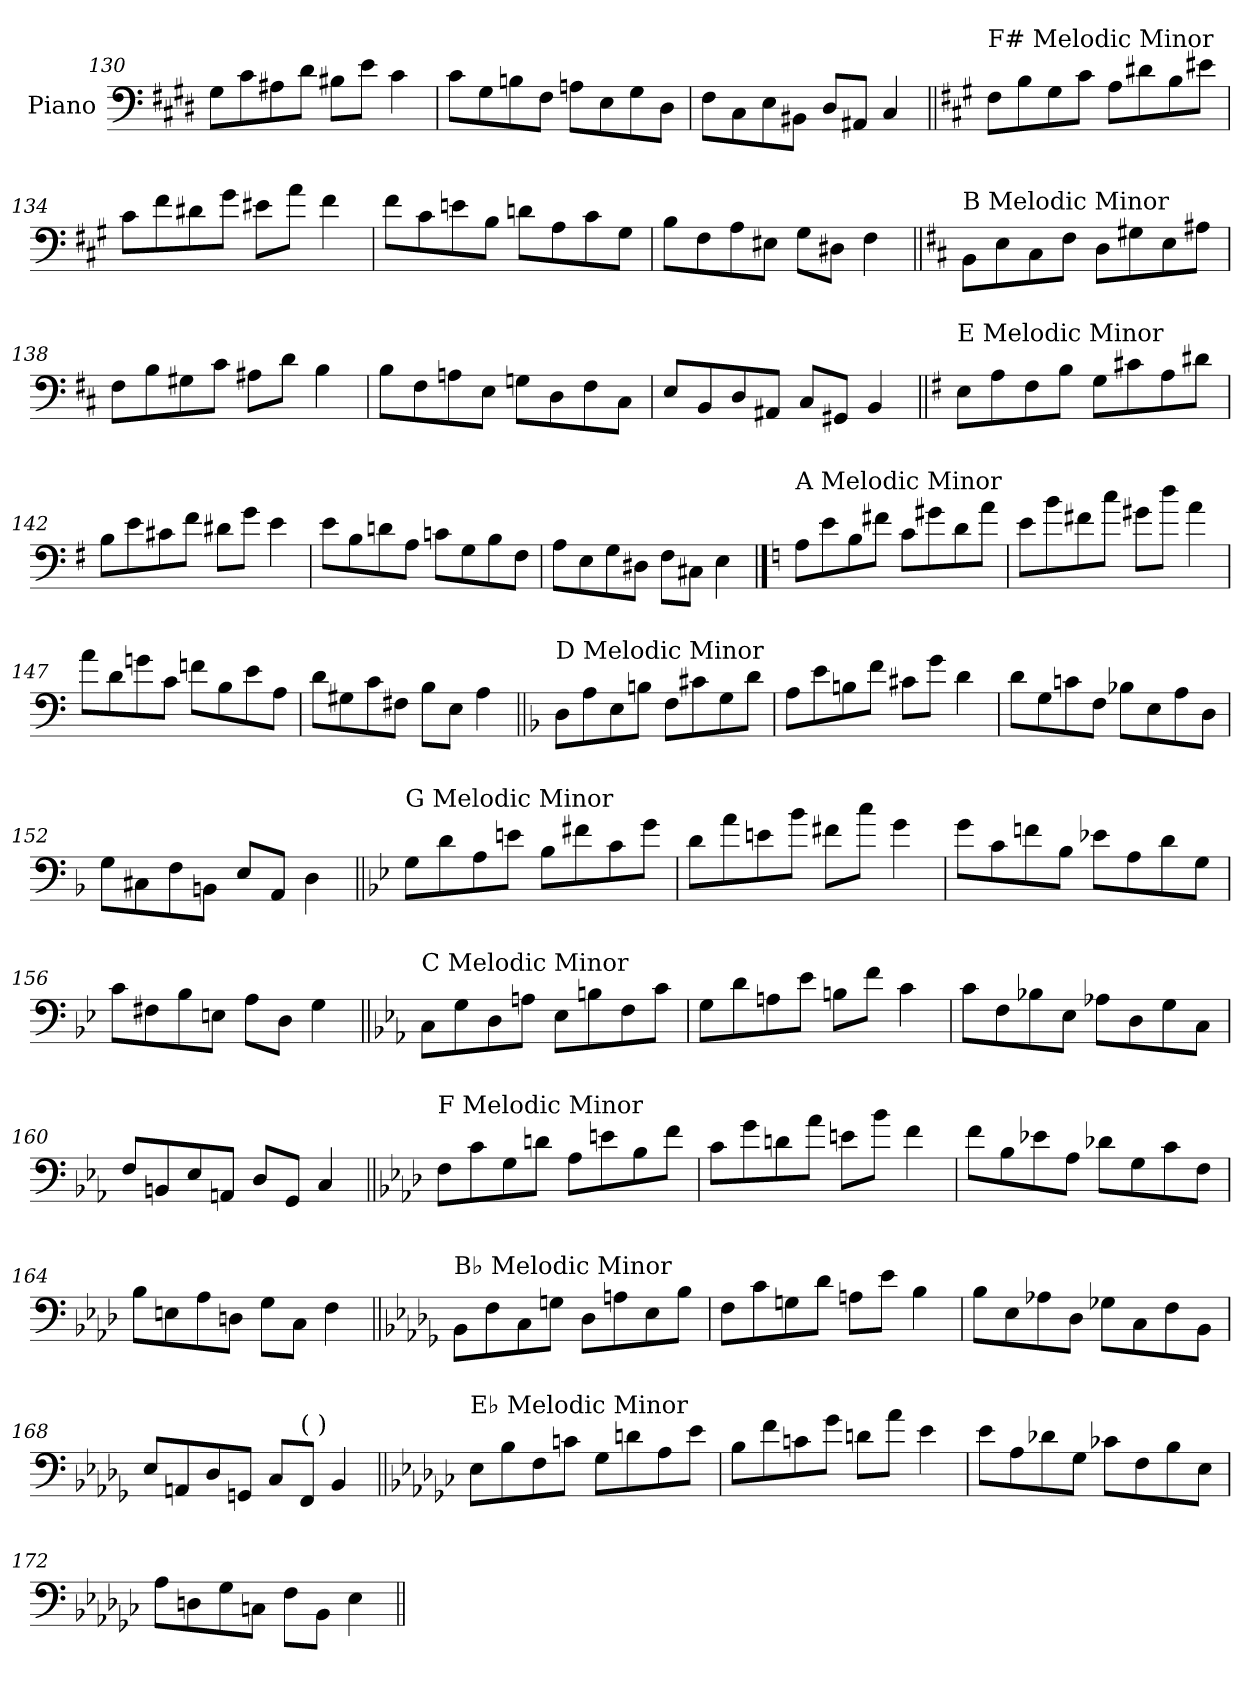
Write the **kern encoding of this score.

**kern
*part1
*staff1
*I"Piano
*I'Pno.
*clefF4
*k[f#c#g#d#]
=130
8G#\L
8c#\
8A#X\
8d#\J
8B#X\L
8e\J
4c#\
=131
8c#\L
8G#\
8Bn\
8F#\J
8An\L
8E\
8G#\
8D#\J
=132
8F#\L
8C#\
8E\
8BB#X\J
8D#/L
8AA#X/J
4C#/
!!LO:LB:g=z
=133||
*k[f#c#g#]
!LO:TX:a:t=F# Melodic Minor
8F#\L
8B\
8G#\
8c#\J
8A\L
8d#X\
8B\
8e#X\J
=134
8c#\L
8f#\
8d#X\
8g#\J
8e#X\L
8a\J
4f#\
=135
8f#\L
8c#\
8en\
8B\J
8dn\L
8A\
8c#\
8G#\J
=136
8B\L
8F#\
8A\
8E#X\J
8G#\L
8D#X\J
4F#\
!!LO:LB:g=z
=137||
*k[f#c#]
!LO:TX:a:t=B Melodic Minor
8BB\L
8E\
8C#\
8F#\J
8D\L
8G#X\
8E\
8A#X\J
=138
8F#\L
8B\
8G#X\
8c#\J
8A#X\L
8d\J
4B\
=139
8B\L
8F#\
8An\
8E\J
8Gn\L
8D\
8F#\
8C#\J
=140
8E/L
8BB/
8D/
8AA#X/J
8C#/L
8GG#X/J
4BB/
!!LO:LB:g=z
=141||
*k[f#]
!LO:TX:a:t=E Melodic Minor
8E\L
8A\
8F#\
8B\J
8G\L
8c#X\
8A\
8d#X\J
=142
8B\L
8e\
8c#X\
8f#\J
8d#X\L
8g\J
4e\
=143
8e\L
8B\
8dn\
8A\J
8cn\L
8G\
8B\
8F#\J
=144
8A\L
8E\
8G\
8D#X\J
8F#\L
8C#X\J
4E\
!!LO:PB:g=z
==145
*k[]
!LO:TX:a:t=A Melodic Minor
8A\L
8e\
8B\
8f#X\J
8c\L
8g#X\
8d\
8a\J
=146
8e\L
8b\
8f#X\
8cc\J
8g#X\L
8dd\J
4a\
=147
8a\L
8d\
8gn\
8c\J
8fn\L
8B\
8e\
8A\J
=148
8d\L
8G#X\
8c\
8F#X\J
8B\L
8E\J
4A\
!!LO:LB:g=z
=149||
*k[b-]
!LO:TX:a:t=D Melodic Minor
8D\L
8A\
8E\
8Bn\J
8F\L
8c#X\
8G\
8d\J
=150
8A\L
8e\
8Bn\
8f\J
8c#X\L
8g\J
4d\
=151
8d\L
8G\
8cn\
8F\J
8B-X\L
8E\
8A\
8D\J
=152
8G\L
8C#X\
8F\
8BBn\J
8E/L
8AA/J
4D\
!!LO:LB:g=z
=153||
*k[b-e-]
!LO:TX:a:t=G Melodic Minor
8G\L
8d\
8A\
8en\J
8B-\L
8f#X\
8c\
8g\J
=154
8d\L
8a\
8en\
8b-\J
8f#X\L
8cc\J
4g\
=155
8g\L
8c\
8fn\
8B-\J
8e-X\L
8A\
8d\
8G\J
=156
8c\L
8F#X\
8B-\
8En\J
8A\L
8D\J
4G\
!!LO:LB:g=z
=157||
*k[b-e-a-]
!LO:TX:a:t=C Melodic Minor
8C\L
8G\
8D\
8An\J
8E-\L
8Bn\
8F\
8c\J
=158
8G\L
8d\
8An\
8e-\J
8Bn\L
8f\J
4c\
=159
8c\L
8F\
8B-X\
8E-\J
8A-X\L
8D\
8G\
8C\J
=160
8F/L
8BBn/
8E-/
8AAn/J
8D/L
8GG/J
4C/
!!LO:LB:g=z
=161||
*k[b-e-a-d-]
!LO:TX:a:t=F Melodic Minor
8F\L
8c\
8G\
8dn\J
8A-\L
8en\
8B-\
8f\J
=162
8c\L
8g\
8dn\
8a-\J
8en\L
8b-\J
4f\
=163
8f\L
8B-\
8e-X\
8A-\J
8d-X\L
8G\
8c\
8F\J
=164
8B-\L
8En\
8A-\
8Dn\J
8G\L
8C\J
4F\
!!LO:LB:g=z
=165||
*k[b-e-a-d-g-]
!LO:TX:a:t=B♭ Melodic Minor
8BB-\L
8F\
8C\
8Gn\J
8D-\L
8An\
8E-\
8B-\J
=166
8F\L
8c\
8Gn\
8d-\J
8An\L
8e-\J
4B-\
=167
8B-\L
8E-\
8A-X\
8D-\J
8G-X\L
8C\
8F\
8BB-\J
=168
8E-/L
8AAn/
8D-/
8GGn/J
8C/L
!LO:TX:a:t=(    )
8FF/J
4BB-/
!!LO:PB:g=z
=169||
*k[b-e-a-d-g-c-]
!LO:TX:a:t=E♭ Melodic Minor
8E-\L
8B-\
8F\
8cn\J
8G-\L
8dn\
8A-\
8e-\J
=170
8B-\L
8f\
8cn\
8g-\J
8dn\L
8a-\J
4e-\
=171
8e-\L
8A-\
8d-X\
8G-\J
8c-X\L
8F\
8B-\
8E-\J
=172
8A-\L
8Dn\
8G-\
8Cn\J
8F\L
8BB-\J
4E-\
=||
*-
